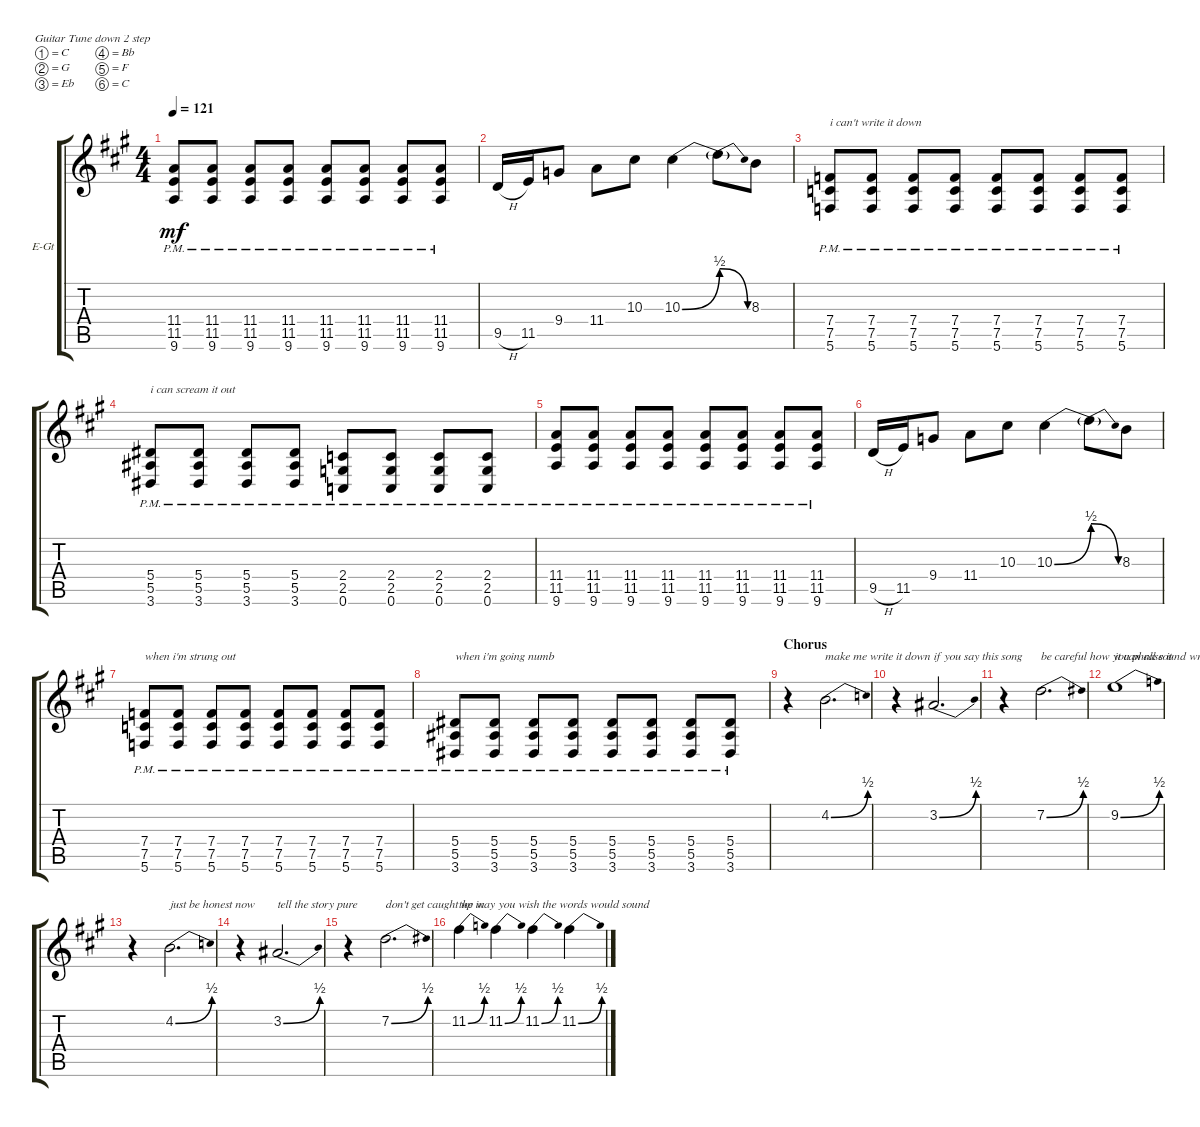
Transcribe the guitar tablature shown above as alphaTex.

\defaultSystemsLayout 4
\bracketExtendMode groupsimilarinstruments
\firstSystemTrackNameOrientation horizontal
\otherSystemsTrackNameOrientation horizontal
\track ("Electric Guitar" "E-Gt") {instrument distortionguitar}
\staff {score tabs}
\tuning (C4 G3 Eb3 Bb2 F2 C2)
\ts (4 4)
\tempo 121
\clef g2
\ks a
(9.6{pm} 11.5{pm} 11.4{pm}).8{dy mf} (9.6{pm} 11.5{pm} 11.4{pm}).8 (9.6{pm} 11.5{pm} 11.4{pm}).8 (9.6{pm} 11.5{pm} 11.4{pm}).8 (9.6{pm} 11.5{pm} 11.4{pm}).8 (9.6{pm} 11.5{pm} 11.4{pm}).8 (9.6{pm} 11.5{pm} 11.4{pm}).8 (9.6{pm} 11.5{pm} 11.4{pm}).8 |
9.5{h}.16 11.5.16 9.4.8 11.4.8 10.3.8 10.3{be (bend 0 0 14.399999999999999 2)}.4 10.3{be (release 0 2 15 0) t}.8 8.3.8 |
(5.6{pm} 7.5{pm} 7.4{pm}).8{txt "i can't write it down"} (5.6{pm} 7.5{pm} 7.4{pm}).8 (5.6{pm} 7.5{pm} 7.4{pm}).8 (5.6{pm} 7.5{pm} 7.4{pm}).8 (5.6{pm} 7.5{pm} 7.4{pm}).8 (5.6{pm} 7.5{pm} 7.4{pm}).8 (5.6{pm} 7.5{pm} 7.4{pm}).8 (5.6{pm} 7.5{pm} 7.4{pm}).8 |
(3.6{pm} 5.5{pm} 5.4{pm}).8{txt "i can scream it out"} (3.6{pm} 5.5{pm} 5.4{pm}).8 (3.6{pm} 5.5{pm} 5.4{pm}).8 (3.6{pm} 5.5{pm} 5.4{pm}).8 (0.6{pm} 2.5{pm} 2.4{pm}).8 (0.6{pm} 2.5{pm} 2.4{pm}).8 (0.6{pm} 2.5{pm} 2.4{pm}).8 (0.6{pm} 2.5{pm} 2.4{pm}).8 |
(9.6{pm} 11.5{pm} 11.4{pm}).8 (9.6{pm} 11.5{pm} 11.4{pm}).8 (9.6{pm} 11.5{pm} 11.4{pm}).8 (9.6{pm} 11.5{pm} 11.4{pm}).8 (9.6{pm} 11.5{pm} 11.4{pm}).8 (9.6{pm} 11.5{pm} 11.4{pm}).8 (9.6{pm} 11.5{pm} 11.4{pm}).8 (9.6{pm} 11.5{pm} 11.4{pm}).8 |
9.5{h}.16 11.5.16 9.4.8 11.4.8 10.3.8 10.3{be (bend 0 0 14.399999999999999 2)}.4 10.3{be (release 0 2 15 0) t}.8 8.3.8 |
(5.6{pm} 7.5{pm} 7.4{pm}).8{txt "when i'm strung out "} (5.6{pm} 7.5{pm} 7.4{pm}).8 (5.6{pm} 7.5{pm} 7.4{pm}).8 (5.6{pm} 7.5{pm} 7.4{pm}).8 (5.6{pm} 7.5{pm} 7.4{pm}).8 (5.6{pm} 7.5{pm} 7.4{pm}).8 (5.6{pm} 7.5{pm} 7.4{pm}).8 (5.6{pm} 7.5{pm} 7.4{pm}).8 |
(3.6{pm} 5.5{pm} 5.4{pm}).8{txt "when i'm going numb"} (3.6{pm} 5.5{pm} 5.4{pm}).8 (3.6{pm} 5.5{pm} 5.4{pm}).8 (3.6{pm} 5.5{pm} 5.4{pm}).8 (3.6{pm} 5.5{pm} 5.4{pm}).8 (3.6{pm} 5.5{pm} 5.4{pm}).8 (3.6{pm} 5.5{pm} 5.4{pm}).8 (3.6{pm} 5.5{pm} 5.4{pm}).8 |
\section ("" "Chorus")
r.4 4.2{be (bend 0 0 7.199999999999999 2)}.2{d txt "make me write it down"} |
r.4 3.2{be (bend 0 0 7.199999999999999 2)}.2{d txt "if you say this song"} |
r.4 7.2{be (bend 0 0 7.199999999999999 2)}.2{d txt "be careful how you phrase it"} |
9.2{be (bend 0 0 7.199999999999999 2)}.1{txt "it can all sound wrong"} |
r.4 4.2{be (bend 0 0 7.199999999999999 2)}.2{d txt "just be honest now"} |
r.4 3.2{be (bend 0 0 7.199999999999999 2)}.2{d txt "tell the story pure"} |
r.4 7.2{be (bend 0 0 7.199999999999999 2)}.2{d txt "don't get caught up in"} |
11.2{be (bend 0 0 7.199999999999999 2)}.4{txt "the way you wish the words would sound"} 11.2{be (bend 0 0 7.199999999999999 2)}.4 11.2{be (bend 0 0 7.199999999999999 2)}.4 11.2{be (bend 0 0 7.199999999999999 2)}.4
